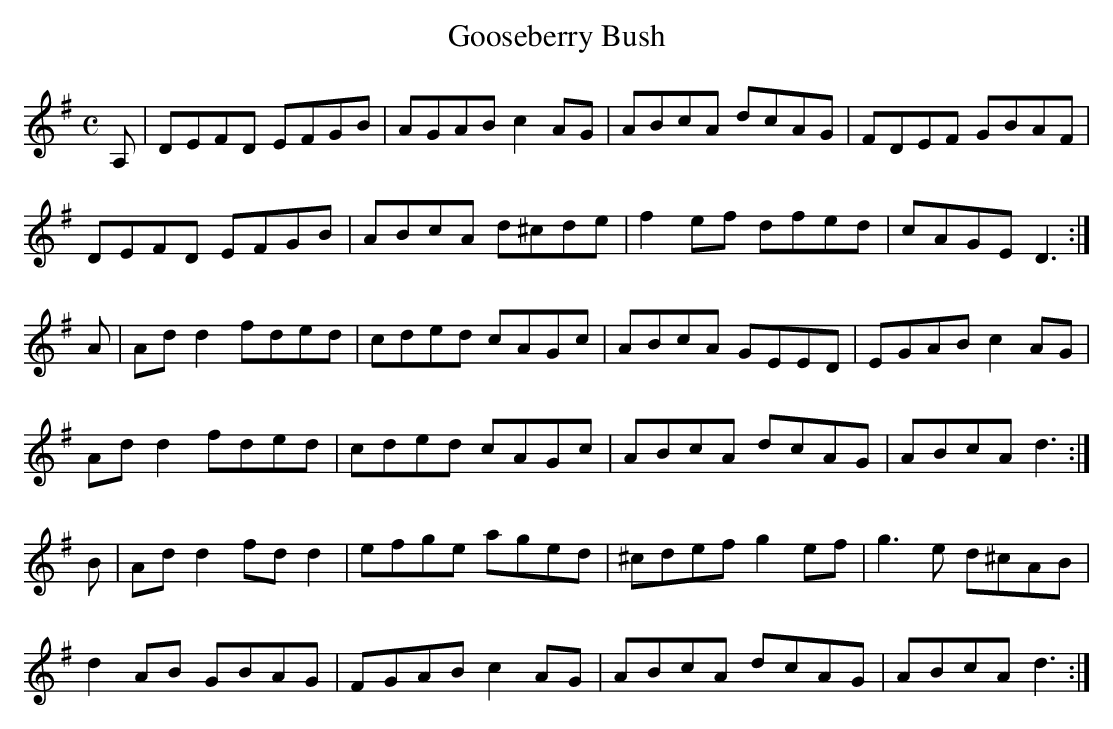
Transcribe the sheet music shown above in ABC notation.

X:1
T:Gooseberry Bush
M:C
L:1/8
K:D Mixolydian
A,|DEFD EFGB|AGAB c2AG|ABcA dcAG|FDEF GBAF|!
DEFD EFGB|ABcA d^cde|f2ef dfed|cAGE D3:|!
A|Add2 fded|cded cAGc|ABcA GEED|EGAB c2AG|!
Add2 fded|cded cAGc|ABcA dcAG|ABcA d3:|!
B|Add2 fdd2|efge aged|^cdef g2ef|g3e d^cAB|!
d2AB GBAG|FGAB c2AG|ABcA dcAG|ABcA d3:|!
